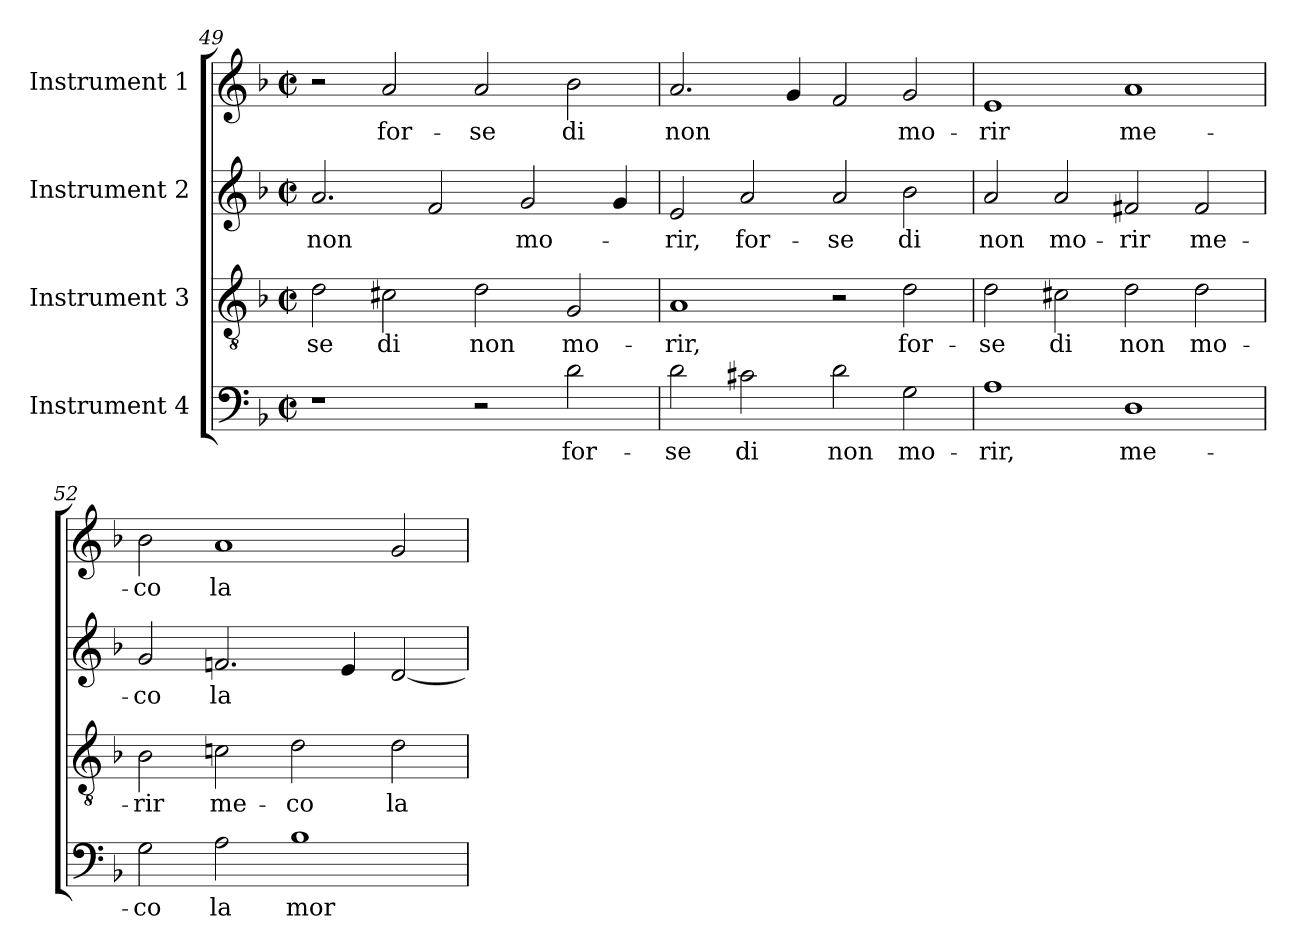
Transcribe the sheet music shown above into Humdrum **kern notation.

**kern	**text	**kern	**text	**kern	**text	**kern	**text
*part4	*part4	*part3	*part3	*part2	*part2	*part1	*part1
*staff4	*staff4	*staff3	*staff3	*staff2	*staff2	*staff1	*staff1
*I"Instrument 4	*	*I"Instrument 3	*	*I"Instrument 2	*	*I"Instrument 1	*
*clefF4	*	*clefGv2	*	*clefG2	*	*clefG2	*
*k[b-]	*	*k[b-]	*	*k[b-]	*	*k[b-]	*
*F:	*	*F:	*	*F:	*	*F:	*
*M2/2	*	*M2/2	*	*M2/2	*	*M2/2	*
*met(c|)	*	*met(c|)	*	*met(c|)	*	*met(c|)	*
=49	=49	=49	=49	=49	=49	=49	=49
!	!	!	!LO:LY:b:cj	!	!LO:LY:b	!	!
1r	.	2d\	-se	2.a/	non	2r	.
!	!	!	!LO:LY:b:cj	!	!	!	!LO:LY:b:cj
.	.	2c#\	di	.	.	2a/	for-
.	.	.	.	2f/	.	.	.
!	!	!	!LO:LY:b:cj	!	!	!	!LO:LY:b:cj
2r	.	2d\	non	.	.	2a/	-se
!	!	!	!	!	!LO:LY:b:cj	!	!
.	.	.	.	2g/	mo-	.	.
!	!LO:LY:b:cj	!	!LO:LY:b:cj	!	!	!	!LO:LY:b:cj
2d\	for-	2G/	mo-	.	.	2b-\	di
.	.	.	.	4g/	.	.	.
=50	=50	=50	=50	=50	=50	=50	=50
!	!LO:LY:b:cj	!	!LO:LY:b:cj	!	!LO:LY:b:cj	!	!LO:LY:b
2d\	-se	1A	-rir,	2e/	-rir,	2.a/	non
!	!LO:LY:b:cj	!	!	!	!LO:LY:b:cj	!	!
2c#\	di	.	.	2a/	for-	.	.
.	.	.	.	.	.	4g/	.
!	!LO:LY:b:cj	!	!	!	!LO:LY:b:cj	!	!
2d\	non	2r	.	2a/	-se	2f/	.
!	!LO:LY:b:cj	!	!LO:LY:b:cj	!	!LO:LY:b:cj	!	!LO:LY:b:cj
2G\	mo-	2d\	for-	2b-\	di	2g>/	mo-
!!LO:LB:g=z
=51	=51	=51	=51	=51	=51	=51	=51
!	!LO:LY:b:cj	!	!LO:LY:b:cj	!	!LO:LY:b:cj	!	!LO:LY:b:cj
1A	-rir,	2d\	-se	2a/	non	1e	-rir
!	!	!	!LO:LY:b:cj	!	!LO:LY:b:cj	!	!
.	.	2c#\	di	2a/	mo-	.	.
!	!LO:LY:b:cj	!	!LO:LY:b:cj	!	!LO:LY:b:cj	!	!LO:LY:b:cj
1D	me-	2d\	non	2f#X/	-rir	1a	me-
!	!	!	!LO:LY:b:cj	!	!LO:LY:b:cj	!	!
.	.	2d\	mo-	2f#/	me-	.	.
=52	=52	=52	=52	=52	=52	=52	=52
!	!LO:LY:b:cj	!	!LO:LY:b:cj	!	!LO:LY:b:cj	!	!LO:LY:b:cj
2G\	-co	2B-\	-rir	2g/	-co	2b-\	-co
!	!LO:LY:b:cj	!	!LO:LY:b:cj	!	!LO:LY:b:cj	!	!LO:LY:b:cj
2A\	la	2cn\	me-	2.fn/	la	1a	la
!	!LO:LY:b	!	!LO:LY:b:cj	!	!	!	!
1B-	mor-	2d\	-co	.	.	.	.
.	.	.	.	4e/	.	.	.
!	!	!	!LO:LY:b:cj	!	!	!	!
.	.	2d\	la	[<2d/	.	2g/	.
=	=	=	=	=	=	=	=
*-	*-	*-	*-	*-	*-	*-	*-
